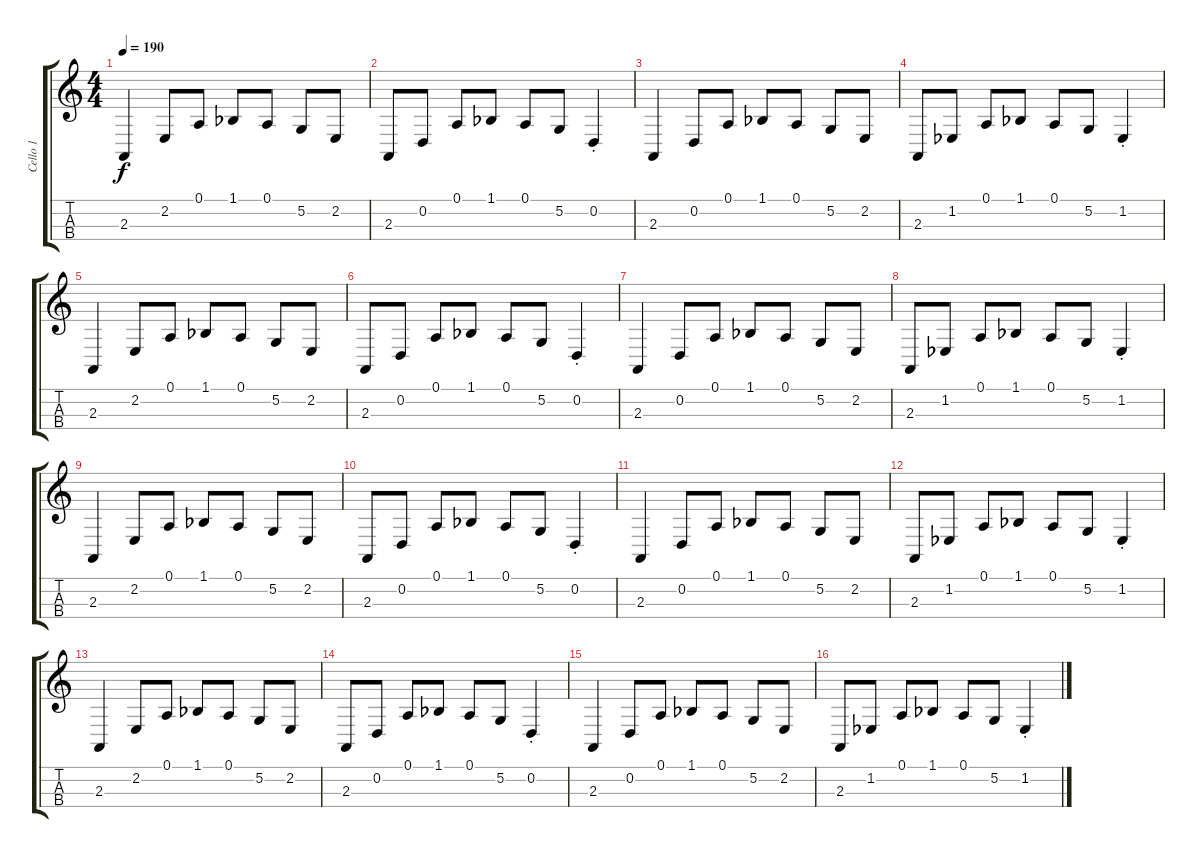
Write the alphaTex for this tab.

\track ("Cello 1" "Cello 1") {instrument cello}
\staff {score tabs}
\tuning (A3 D3 G2 C2) {hide}
\ts (4 4)
\tempo 190
\clef g2
\ks c
2.3.4{dy f} 2.2.8 0.1.8 1.1{acc b}.8 0.1.8 5.2.8 2.2.8 |
2.3.8 0.2.8 0.1.8 1.1{acc b}.8 0.1.8 5.2.8 0.2{st}.4 |
2.3.4 0.2.8 0.1.8 1.1{acc b}.8 0.1.8 5.2.8 2.2.8 |
2.3.8 1.2{acc b}.8 0.1.8 1.1{acc b}.8 0.1.8 5.2.8 1.2{st acc b}.4 |
2.3.4 2.2.8 0.1.8 1.1{acc b}.8 0.1.8 5.2.8 2.2.8 |
2.3.8 0.2.8 0.1.8 1.1{acc b}.8 0.1.8 5.2.8 0.2{st}.4 |
2.3.4 0.2.8 0.1.8 1.1{acc b}.8 0.1.8 5.2.8 2.2.8 |
2.3.8 1.2{acc b}.8 0.1.8 1.1{acc b}.8 0.1.8 5.2.8 1.2{st acc b}.4 |
2.3.4 2.2.8 0.1.8 1.1{acc b}.8 0.1.8 5.2.8 2.2.8 |
2.3.8 0.2.8 0.1.8 1.1{acc b}.8 0.1.8 5.2.8 0.2{st}.4 |
2.3.4 0.2.8 0.1.8 1.1{acc b}.8 0.1.8 5.2.8 2.2.8 |
2.3.8 1.2{acc b}.8 0.1.8 1.1{acc b}.8 0.1.8 5.2.8 1.2{st acc b}.4 |
2.3.4 2.2.8 0.1.8 1.1{acc b}.8 0.1.8 5.2.8 2.2.8 |
2.3.8 0.2.8 0.1.8 1.1{acc b}.8 0.1.8 5.2.8 0.2{st}.4 |
2.3.4 0.2.8 0.1.8 1.1{acc b}.8 0.1.8 5.2.8 2.2.8 |
2.3.8 1.2{acc b}.8 0.1.8 1.1{acc b}.8 0.1.8 5.2.8 1.2{st acc b}.4
